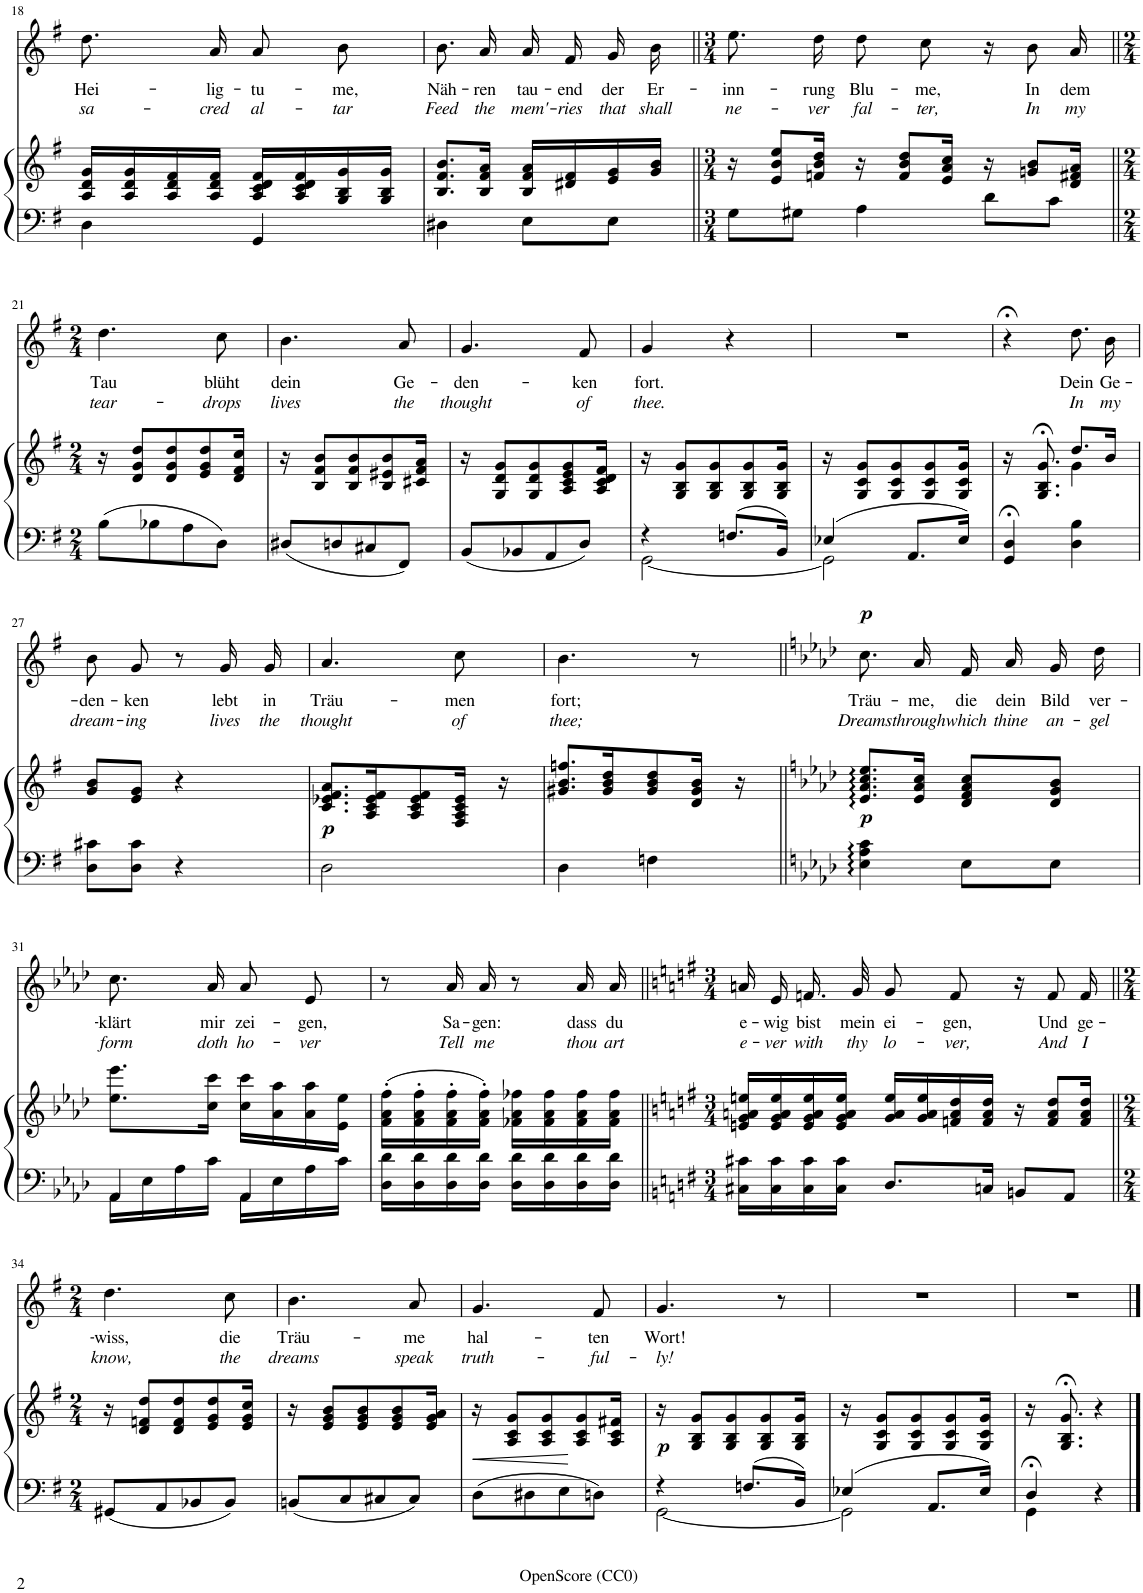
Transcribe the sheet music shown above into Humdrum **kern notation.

**kern	**kern	**dynam	**kern	**text	**text	**dynam
*part2	*part2	*part2	*part1	*part1	*part1	*part1
*staff3	*staff2	*staff2/3	*staff1	*staff1	*staff1	*staff1
*I"Piano	*	*	*I"Voice	*	*	*
*I'Pno	*	*	*	*	*	*
!!LO:PB:g=z
*clefF4	*clefG2	*	*clefG2	*	*	*
*k[f#]	*k[f#]	*	*k[f#]	*	*	*
*M2/4	*M2/4	*	*M2/4	*	*	*
=18	=18	=18	=18	=18	=18	=18
!	!	!	!	!LO:LY:b	!LO:LY:b	!
4D\	16A/ 16d/ 16g/LL	.	8.dd\L	Hei-	sa-	.
.	16A/ 16d/ 16g/	.	.	.	.	.
.	16A/ 16d/ 16f#/	.	.	.	.	.
!	!	!	!	!LO:LY:b	!LO:LY:b	!
.	16A/ 16d/ 16f#/JJ	.	16a\Jk	-lig-	-cred	.
!	!	!	!	!LO:LY:b	!LO:LY:b	!
4GG/	16A/ 16c/ 16d/ 16f#/LL	.	8a/L	-tu-	al-	.
.	16A/ 16c/ 16d/ 16f#/	.	.	.	.	.
!	!	!	!	!LO:LY:b	!LO:LY:b	!
.	16G/ 16B/ 16g/	.	8b/J	-me,	-tar	.
.	16G/ 16B/ 16g/JJ	.	.	.	.	.
=19	=19	=19	=19	=19	=19	=19
!	!	!	!	!LO:LY:b	!LO:LY:b	!
4D#X\	8.B/ 8.f#/ 8.b/L	.	8.b/L	Näh-	Feed	.
!	!	!	!	!LO:LY:b	!LO:LY:b	!
.	16B/ 16f#/ 16a/Jk	.	16a/Jk	-ren	the	.
!	!	!	!	!LO:LY:b	!LO:LY:b	!
8E\L	16B/ 16f#/ 16a/LL	.	16a/LL	tau-	mem'-	.
!	!	!	!	!LO:LY:b	!LO:LY:b	!
.	16d#X/ 16f#/	.	16f#/J	-end	-ries	.
!	!	!	!	!LO:LY:b	!LO:LY:b	!
8E\J	16e/ 16g/	.	16g/L	der	that	.
!	!	!	!	!LO:LY:b	!LO:LY:b	!
.	16g/ 16b/JJ	.	16b/JJ	Er-	shall	.
=20||	=20||	=20||	=20||	=20||	=20||	=20||
*M3/4	*M3/4	*	*M3/4	*	*	*
!	!	!	!	!LO:LY:b	!LO:LY:b	!
8G\L	16r	.	8.ee\L	-inn-	ne-	.
.	8e/ 8b/ 8ee/L	.	.	.	.	.
8G#X\J	.	.	.	.	.	.
!	!	!	!	!LO:LY:b	!LO:LY:b	!
.	16fn/ 16b/ 16dd/Jk	.	16dd\Jk	-rung	-ver	.
!	!	!	!	!LO:LY:b	!LO:LY:b	!
4A\	16r	.	8dd\L	Blu-	fal-	.
.	8f/ 8b/ 8dd/L	.	.	.	.	.
!	!	!	!	!LO:LY:b	!LO:LY:b	!
.	.	.	8cc\J	-me,	-ter,	.
.	16e/ 16a/ 16cc/Jk	.	.	.	.	.
8d\L	16r	.	16r	.	.	.
!	!	!	!	!LO:LY:b	!LO:LY:b	!
.	8gn/ 8b/L	.	8b/L	In	In	.
8c\J	.	.	.	.	.	.
!	!	!	!	!LO:LY:b	!LO:LY:b	!
.	16d/ 16f#X/ 16a/Jk	.	16a/Jk	dem	my	.
!!LO:LB:g=z
=21||	=21||	=21||	=21||	=21||	=21||	=21||
*M2/4	*M2/4	*	*M2/4	*	*	*
!	!	!	!	!LO:LY:b	!LO:LY:b	!
8B\L	16r	.	4.dd\	Tau	tear-	.
.	8d/ 8g/ 8dd/L	.	.	.	.	.
8B-X\	.	.	.	.	.	.
.	8d/ 8g/ 8dd/	.	.	.	.	.
8A\	.	.	.	.	.	.
.	8e/ 8g/ 8dd/	.	.	.	.	.
!	!	!	!	!LO:LY:b	!LO:LY:b	!
8D\J	.	.	8cc\	blüht	-drops	.
.	16d/ 16f#/ 16cc/Jk	.	.	.	.	.
=22	=22	=22	=22	=22	=22	=22
!	!	!	!	!LO:LY:b	!LO:LY:b	!
8D#X/L	16r	.	4.b\	dein	lives	.
.	8B/ 8f#/ 8b/L	.	.	.	.	.
8Dn/	.	.	.	.	.	.
.	8B/ 8f#/ 8b/	.	.	.	.	.
8C#X/	.	.	.	.	.	.
.	8B/ 8e#X/ 8b/	.	.	.	.	.
!	!	!	!	!LO:LY:b	!LO:LY:b	!
8FF#/J	.	.	8a/	Ge-	the	.
.	16c#X/ 16f#/ 16a/Jk	.	.	.	.	.
=23	=23	=23	=23	=23	=23	=23
!	!	!	!	!LO:LY:b	!LO:LY:b	!
8BB/L	16r	.	4.g/	-den-	thought	.
.	8G/ 8d/ 8g/L	.	.	.	.	.
8BB-X/	.	.	.	.	.	.
.	8G/ 8d/ 8g/	.	.	.	.	.
8AA/	.	.	.	.	.	.
.	8A/ 8c/ 8e/ 8g/	.	.	.	.	.
!	!	!	!	!LO:LY:b	!LO:LY:b	!
8D/J	.	.	8f#/	-ken	of	.
.	16A/ 16c/ 16d/ 16f#/Jk	.	.	.	.	.
=24	=24	=24	=24	=24	=24	=24
*^	*	*	*	*	*	*
!	!	!	!	!	!LO:LY:b	!LO:LY:b	!
4r	[2GG\	16r	.	4g/	fort.	thee.	.
.	.	8G/ 8B/ 8g/L	.	.	.	.	.
.	.	8G/ 8B/ 8g/	.	.	.	.	.
8.Fn/L	.	.	.	4r	.	.	.
.	.	8G/ 8B/ 8g/	.	.	.	.	.
16BB/Jk	.	16G/ 16B/ 16g/Jk	.	.	.	.	.
=25	=25	=25	=25	=25	=25	=25	=25
4E-X/	2GG\]	16r	.	2r	.	.	.
.	.	8G/ 8c/ 8g/L	.	.	.	.	.
.	.	8G/ 8c/ 8g/	.	.	.	.	.
8.AA/L	.	.	.	.	.	.	.
.	.	8G/ 8c/ 8g/	.	.	.	.	.
16E-/Jk	.	16G/ 16c/ 16g/Jk	.	.	.	.	.
*v	*v	*	*	*	*	*	*
=26	=26	=26	=26	=26	=26	=26
*	*^	*	*	*	*	*
4GG/;< 4D/;<	16r	4ryy	.	4r;<	.	.	.
.	8.G/;< 8.B/;< 8.g/;<	.	.	.	.	.	.
!	!	!	!	!	!LO:LY:b	!LO:LY:b	!
4D\ 4B\	8.dd/L	4g\	.	8.dd\L	Dein	In	.
!	!	!	!	!	!LO:LY:b	!LO:LY:b	!
.	16b/Jk	.	.	16b\Jk	Ge-	my	.
*	*v	*v	*	*	*	*	*
!!LO:LB:g=z
=27	=27	=27	=27	=27	=27	=27
!	!	!	!	!LO:LY:b	!LO:LY:b	!
8D\ 8c#X\L	8g/ 8b/L	.	8b/L	den-	dream-	.
!	!	!	!	!LO:LY:b	!LO:LY:b	!
8D\ 8c#\J	8e/ 8g/J	.	8g/J	-ken	-ing	.
4r	4r	.	8r	.	.	.
!	!	!	!	!LO:LY:b	!LO:LY:b	!
.	.	.	16g/LL	lebt	lives	.
!	!	!	!	!LO:LY:b	!LO:LY:b	!
.	.	.	16g/JJ	in	the	.
=28	=28	=28	=28	=28	=28	=28
!	!	!LO:DY:b	!	!LO:LY:b	!LO:LY:b	!
2D\	8.c/ 8.e-X/ 8.f#/ 8.a/L	p	4.a/	Träu-	thought	.
.	16A/ 16c/ 16e-/ 16f#/K	.	.	.	.	.
.	8A/ 8c/ 8e-/ 8f#/	.	.	.	.	.
!	!	!	!	!LO:LY:b	!LO:LY:b	!
.	16F#/ 16A/ 16c/ 16e-/Jk	.	8cc\	-men	of	.
.	16r	.	.	.	.	.
=29	=29	=29	=29	=29	=29	=29
!	!	!	!	!LO:LY:b	!LO:LY:b	!
4D\	8.g#X/ 8.b/ 8.ffn/L	.	4.b\	fort;	thee;	.
.	16g#/ 16b/ 16dd/K	.	.	.	.	.
4Fn\	8g#/ 8b/ 8dd/	.	.	.	.	.
.	16d/ 16g#/ 16b/Jk	.	8r	.	.	.
.	16r	.	.	.	.	.
=30||	=30||	=30||	=30||	=30||	=30||	=30||
*k[b-e-a-d-]	*k[b-e-a-d-]	*	*k[b-e-a-d-]	*	*	*
!	!	!LO:DY:b	!	!LO:LY:b	!LO:LY:b	!LO:DY:a
4E-\: 4A-\: 4c\:	8.e-/: 8.a-/: 8.cc/: 8.ee-/:L	p	8.cc\L	Träu-	Dreams	p
!	!	!	!	!LO:LY:b	!LO:LY:b	!
.	16e-/ 16a-/ 16cc/Jk	.	16a-\Jk	-me,	through	.
!	!	!	!	!LO:LY:b	!LO:LY:b	!
8E-\L	8d-/ 8f/ 8a-/ 8cc/L	.	16f/LL	die	which	.
!	!	!	!	!LO:LY:b	!LO:LY:b	!
.	.	.	16a-/J	dein	thine	.
!	!	!	!	!LO:LY:b	!LO:LY:b	!
8E-\J	8d-/ 8g/ 8b-/J	.	16g/L	Bild	an-	.
!	!	!	!	!LO:LY:b	!LO:LY:b	!
.	.	.	16dd-/JJ	ver-	-gel	.
!!LO:LB:g=z
=31	=31	=31	=31	=31	=31	=31
*^	*	*	*	*	*	*
!	!	!	!	!	!LO:LY:b	!LO:LY:b	!
16AA-\LL	4AA-/	8.ee-\ 8.eee-\L	.	8.cc\L	klärt	form	.
16E-\	.	.	.	.	.	.	.
16A-\	.	.	.	.	.	.	.
!	!	!	!	!	!LO:LY:b	!LO:LY:b	!
16c\JJ	.	16cc\ 16ccc\Jk	.	16a-\Jk	mir	doth	.
!	!	!	!	!	!LO:LY:b	!LO:LY:b	!
16AA-\LL	4AA-/	16cc\ 16ccc\LL	.	8a-/L	zei-	ho-	.
16E-\	.	16a-\ 16aa-\	.	.	.	.	.
!	!	!	!	!	!LO:LY:b	!LO:LY:b	!
16A-\	.	16a-\ 16aa-\	.	8e-/J	-gen,	-ver	.
16c\JJ	.	16e-\ 16ee-\JJ	.	.	.	.	.
*v	*v	*	*	*	*	*	*
=32	=32	=32	=32	=32	=32	=32
16D-\ 16d-\LL	(16f\' 16a-\' 16ff\'LL	.	8r	.	.	.
16D-\ 16d-\	16f\' 16a-\' 16ff\'	.	.	.	.	.
!	!	!	!	!LO:LY:b	!LO:LY:b	!
16D-\ 16d-\	16f\' 16a-\' 16ff\'	.	16a-/LL	Sa-	Tell	.
!	!	!	!	!LO:LY:b	!LO:LY:b	!
16D-\ 16d-\JJ	16f\' 16a-\' 16ff\'JJ)	.	16a-/JJ	-gen:	me	.
16D-\ 16d-\LL	16f-X\ 16a-\ 16ff-X\LL	.	8r	.	.	.
16D-\ 16d-\	16f-\ 16a-\ 16ff-\	.	.	.	.	.
!	!	!	!	!LO:LY:b	!LO:LY:b	!
16D-\ 16d-\	16f-\ 16a-\ 16ff-\	.	16a-/LL	dass	thou	.
!	!	!	!	!LO:LY:b	!LO:LY:b	!
16D-\ 16d-\JJ	16f-\ 16a-\ 16ff-\JJ	.	16a-/JJ	du	art	.
=33||	=33||	=33||	=33||	=33||	=33||	=33||
*k[f#]	*k[f#]	*	*k[f#]	*	*	*
*M3/4	*M3/4	*	*M3/4	*	*	*
!	!	!	!	!LO:LY:b	!LO:LY:b	!
16C#X\ 16c#X\LL	16en/ 16g/ 16an/ 16een/LL	.	16an/LL	e-	e-	.
!	!	!	!	!LO:LY:b	!LO:LY:b	!
16C#\ 16c#\	16e/ 16g/ 16a/ 16ee/	.	16e/J	-wig	-ver	.
!	!	!	!	!LO:LY:b	!LO:LY:b	!
16C#\ 16c#\	16e/ 16g/ 16a/ 16ee/	.	16.fn/L	bist	with	.
16C#\ 16c#\JJ	16e/ 16g/ 16a/ 16ee/JJ	.	.	.	.	.
!	!	!	!	!LO:LY:b	!LO:LY:b	!
.	.	.	32g/JJk	mein	thy	.
!	!	!	!	!LO:LY:b	!LO:LY:b	!
8.D/L	16g/ 16a/ 16ee/LL	.	8g/L	ei-	lo-	.
.	16g/ 16a/ 16ee/	.	.	.	.	.
!	!	!	!	!LO:LY:b	!LO:LY:b	!
.	16fn/ 16a/ 16dd/	.	8f/J	-gen,	-ver,	.
16Cn/Jk	16f/ 16a/ 16dd/JJ	.	.	.	.	.
8BBn/L	16r	.	16r	.	.	.
!	!	!	!	!LO:LY:b	!LO:LY:b	!
.	8f/ 8a/ 8dd/L	.	8f/L	Und	And	.
8AA/J	.	.	.	.	.	.
!	!	!	!	!LO:LY:b	!LO:LY:b	!
.	16f/ 16a/ 16dd/Jk	.	16f/Jk	ge-	I	.
!!LO:LB:g=z
=34||	=34||	=34||	=34||	=34||	=34||	=34||
*M2/4	*M2/4	*	*M2/4	*	*	*
!	!	!	!	!LO:LY:b	!LO:LY:b	!
8GG#X/L	16r	.	4.dd\	wiss,	know,	.
.	8d/ 8fn/ 8dd/L	.	.	.	.	.
8AA/	.	.	.	.	.	.
.	8d/ 8f/ 8dd/	.	.	.	.	.
8BB-X/	.	.	.	.	.	.
.	8e/ 8g/ 8dd/	.	.	.	.	.
!	!	!	!	!LO:LY:b	!LO:LY:b	!
8BB-/J	.	.	8cc\	die	the	.
.	16e/ 16g/ 16cc/Jk	.	.	.	.	.
=35	=35	=35	=35	=35	=35	=35
!	!	!	!	!LO:LY:b	!LO:LY:b	!
8BBn/L	16r	.	4.b\	Träu-	dreams	.
.	8e/ 8g/ 8b/L	.	.	.	.	.
8C/	.	.	.	.	.	.
.	8e/ 8g/ 8b/	.	.	.	.	.
8C#X/	.	.	.	.	.	.
.	8e/ 8g/ 8b/	.	.	.	.	.
!	!	!	!	!LO:LY:b	!LO:LY:b	!
8C#/J	.	.	8a/	-me	speak	.
.	16e/ 16g/ 16a/Jk	.	.	.	.	.
=36	=36	=36	=36	=36	=36	=36
!	!	!LO:HP:b	!	!LO:LY:b	!LO:LY:b	!
8D\L	16r	<	4.g/	hal-	truth-	.
.	8A/ 8c/ 8g/L	.	.	.	.	.
8D#X\	.	.	.	.	.	.
.	8A/ 8c/ 8g/	.	.	.	.	.
8E\	.	.	.	.	.	.
.	8A/ 8c/ 8g/	[	.	.	.	.
!	!	!	!	!LO:LY:b	!LO:LY:b	!
8Dn\J	.	.	8f#/	-ten	-ful-	.
.	16A/ 16c/ 16f#X/Jk	.	.	.	.	.
=37	=37	=37	=37	=37	=37	=37
*^	*	*	*	*	*	*
!	!	!	!LO:DY:b	!	!LO:LY:b	!LO:LY:b	!
4r	[2GG\	16r	p	4.g/	Wort!	-ly!	.
.	.	8G/ 8B/ 8g/L	.	.	.	.	.
.	.	8G/ 8B/ 8g/	.	.	.	.	.
8.Fn/L	.	.	.	.	.	.	.
.	.	8G/ 8B/ 8g/	.	.	.	.	.
.	.	.	.	8r	.	.	.
16BB/Jk	.	16G/ 16B/ 16g/Jk	.	.	.	.	.
=38	=38	=38	=38	=38	=38	=38	=38
4E-X/	2GG\]	16r	.	2r	.	.	.
.	.	8G/ 8c/ 8g/L	.	.	.	.	.
.	.	8G/ 8c/ 8g/	.	.	.	.	.
8.AA/L	.	.	.	.	.	.	.
.	.	8G/ 8c/ 8g/	.	.	.	.	.
16E-/Jk	.	16G/ 16c/ 16g/Jk	.	.	.	.	.
=39	=39	=39	=39	=39	=39	=39	=39
4D;</	4GG\	16r	.	2r	.	.	.
.	.	8.G/;< 8.B/;< 8.g/;<	.	.	.	.	.
4r	4ryy	4r	.	.	.	.	.
*v	*v	*	*	*	*	*	*
==	==	==	==	==	==	==
*-	*-	*-	*-	*-	*-	*-
